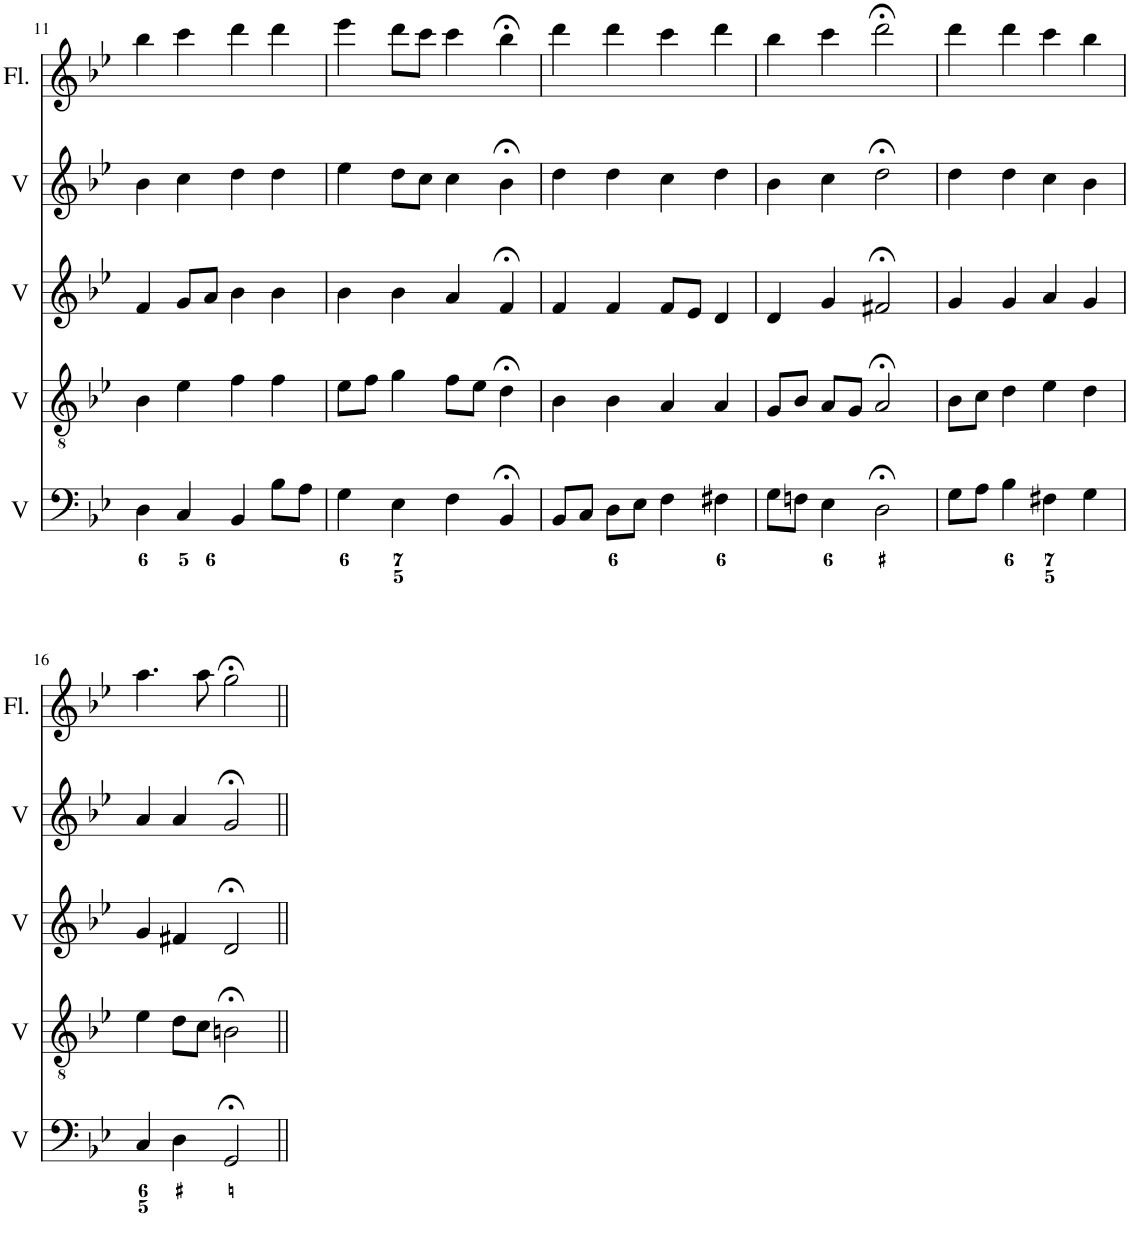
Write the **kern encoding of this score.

**kern	**kern	**kern	**kern	**kern
*part5	*part4	*part3	*part2	*part1
*staff5	*staff4	*staff3	*staff2	*staff1
*I"Voice	*I"Voice	*I"Voice	*I"Voice	*I"Flute
*I'V	*I'V	*I'V	*I'V	*I'Fl.
!!LO:PB:g=z
*clefF4	*clefGv2	*clefG2	*clefG2	*clefG2
*k[b-e-]	*k[b-e-]	*k[b-e-]	*k[b-e-]	*k[b-e-]
*M4/4	*M4/4	*M4/4	*M4/4	*M4/4
=11	=11	=11	=11	=11
4D\	4B-\	4f/	4b-\	4bb-\
4C/	4e-\	8g/L	4cc\	4ccc\
.	.	8a/J	.	.
4BB-/	4f\	4b-\	4dd\	4ddd\
8B-\L	4f\	4b-\	4dd\	4ddd\
8A\J	.	.	.	.
=12	=12	=12	=12	=12
4G\	8e-\L	4b-\	4ee-\	4eee-\
.	8f\J	.	.	.
4E-\	4g\	4b-\	8dd\L	8ddd\L
.	.	.	8cc\J	8ccc\J
4F\	8f\L	4a/	4cc\	4ccc\
.	8e-\J	.	.	.
4BB-;</	4d;<\	4f;</	4b-;<\	4bb-;<\
=13	=13	=13	=13	=13
8BB-/L	4B-\	4f/	4dd\	4ddd\
8C/J	.	.	.	.
8D\L	4B-\	4f/	4dd\	4ddd\
8E-\J	.	.	.	.
4F\	4A/	8f/L	4cc\	4ccc\
.	.	8e-/J	.	.
4F#X\	4A/	4d/	4dd\	4ddd\
=14	=14	=14	=14	=14
8G\L	8G/L	4d/	4b-\	4bb-\
8Fn\J	8B-/J	.	.	.
4E-\	8A/L	4g/	4cc\	4ccc\
.	8G/J	.	.	.
2D;<\	2A;</	2f#X;</	2dd;<\	2ddd;<\
=15	=15	=15	=15	=15
8G\L	8B-\L	4g/	4dd\	4ddd\
8A\J	8c\J	.	.	.
4B-\	4d\	4g/	4dd\	4ddd\
4F#X\	4e-\	4a/	4cc\	4ccc\
4G\	4d\	4g/	4b-\	4bb-\
!!LO:LB:g=z
=16	=16	=16	=16	=16
4C/	4e-\	4g/	4a/	4.aa\
4D\	8d\L	4f#X/	4a/	.
.	8c\J	.	.	8aa\
2GG;</	2Bn;<\	2d;</	2g;</	2gg;<\
=||	=||	=||	=||	=||
*-	*-	*-	*-	*-
